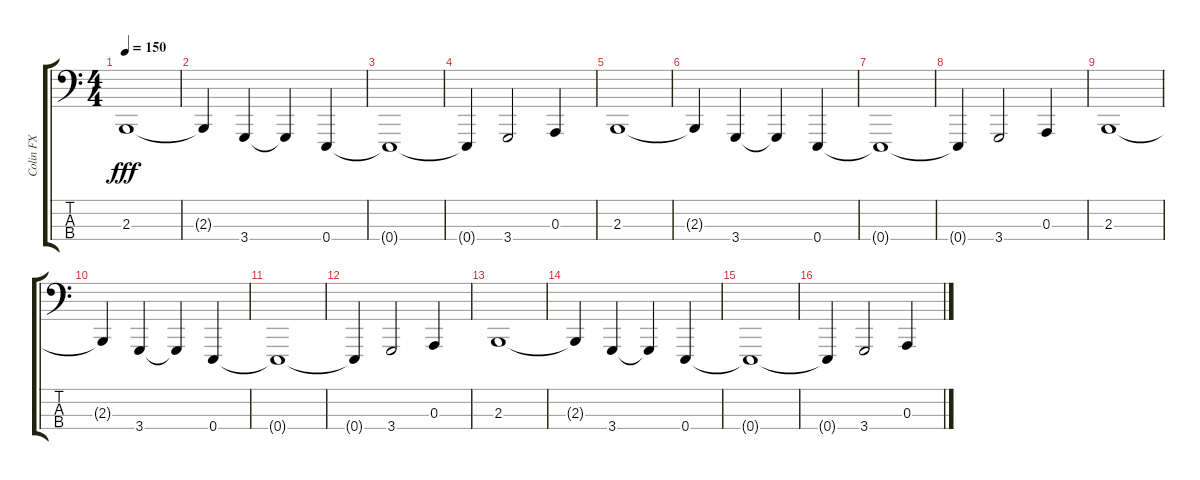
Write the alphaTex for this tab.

\track ("Colin FX" "Colin FX") {instrument pad3polysynth}
\staff {score tabs}
\tuning (G2 D2 A1 E1) {hide}
\ts (4 4)
\tempo 150
\clef f4
\ks c
2.3.1{dy fff} |
2.3{t}.4 3.4.4 3.4{t}.4 0.4.4 |
0.4{t}.1 |
0.4{t}.4 3.4.2 0.3.4 |
2.3.1 |
2.3{t}.4 3.4.4 3.4{t}.4 0.4.4 |
0.4{t}.1 |
0.4{t}.4 3.4.2 0.3.4 |
2.3.1 |
2.3{t}.4 3.4.4 3.4{t}.4 0.4.4 |
0.4{t}.1 |
0.4{t}.4 3.4.2 0.3.4 |
2.3.1 |
2.3{t}.4 3.4.4 3.4{t}.4 0.4.4 |
0.4{t}.1 |
0.4{t}.4 3.4.2 0.3.4
